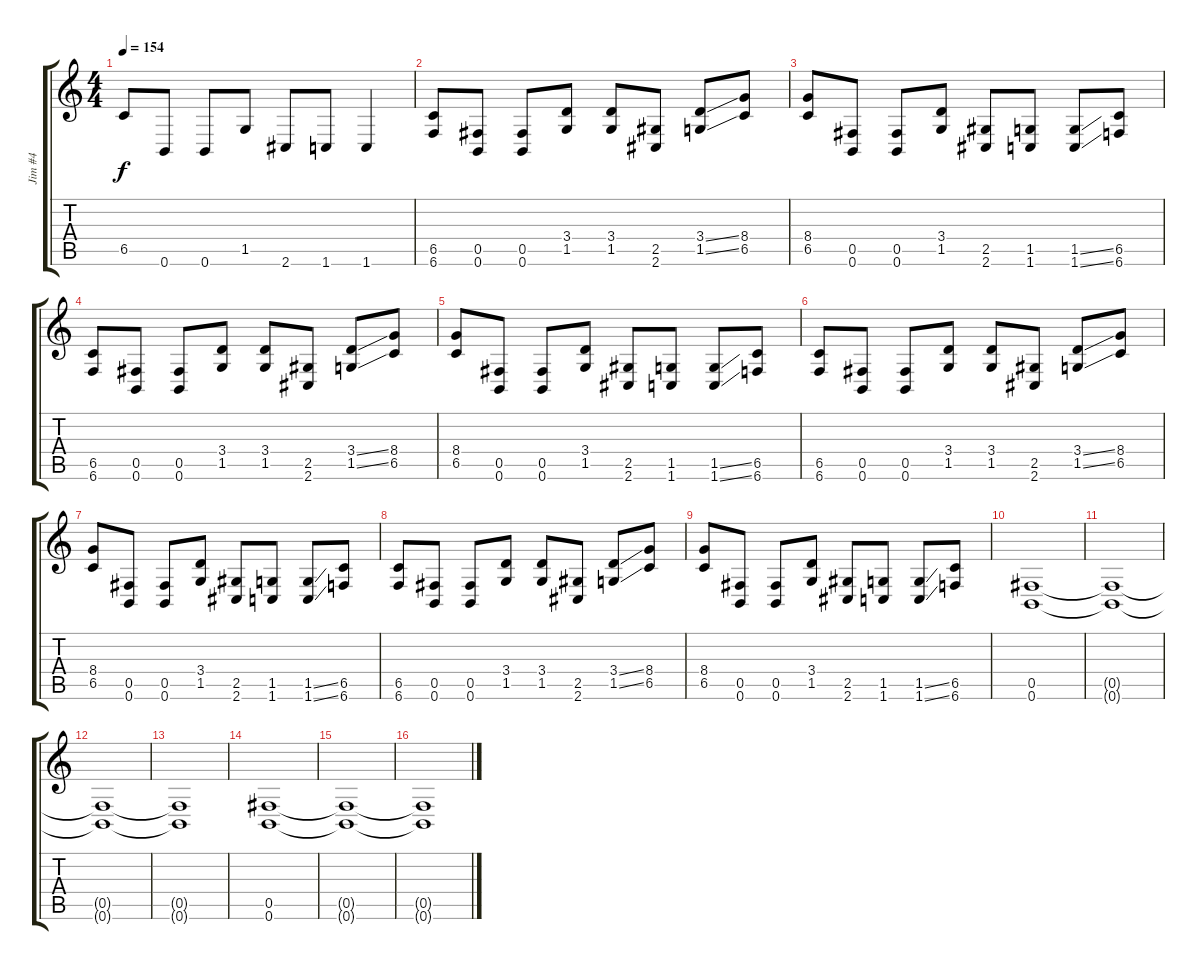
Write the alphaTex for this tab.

\track ("Jim #4" "Jim #4") {instrument distortionguitar}
\staff {score tabs}
\tuning (Db4 Ab3 E3 B2 Gb2 B1) {hide}
\ts (4 4)
\tempo 154
\clef g2
\ks c
6.5.8{dy f} 0.6.8 0.6.8 1.5.8 2.6.8 1.6.8 1.6.4 |
(6.5 6.6).8 (0.5 0.6).8 (0.5 0.6).8 (3.4 1.5).8 (3.4 1.5).8 (2.5 2.6).8 (3.4{ss} 1.5{ss}).8 (8.4 6.5).8 |
(8.4 6.5).8 (0.5 0.6).8 (0.5 0.6).8 (3.4 1.5).8 (2.5 2.6).8 (1.5 1.6).8 (1.5{ss} 1.6{ss}).8 (6.5 6.6).8 |
(6.5 6.6).8 (0.5 0.6).8 (0.5 0.6).8 (3.4 1.5).8 (3.4 1.5).8 (2.5 2.6).8 (3.4{ss} 1.5{ss}).8 (8.4 6.5).8 |
(8.4 6.5).8 (0.5 0.6).8 (0.5 0.6).8 (3.4 1.5).8 (2.5 2.6).8 (1.5 1.6).8 (1.5{ss} 1.6{ss}).8 (6.5 6.6).8 |
(6.5 6.6).8 (0.5 0.6).8 (0.5 0.6).8 (3.4 1.5).8 (3.4 1.5).8 (2.5 2.6).8 (3.4{ss} 1.5{ss}).8 (8.4 6.5).8 |
(8.4 6.5).8 (0.5 0.6).8 (0.5 0.6).8 (3.4 1.5).8 (2.5 2.6).8 (1.5 1.6).8 (1.5{ss} 1.6{ss}).8 (6.5 6.6).8 |
(6.5 6.6).8 (0.5 0.6).8 (0.5 0.6).8 (3.4 1.5).8 (3.4 1.5).8 (2.5 2.6).8 (3.4{ss} 1.5{ss}).8 (8.4 6.5).8 |
(8.4 6.5).8 (0.5 0.6).8 (0.5 0.6).8 (3.4 1.5).8 (2.5 2.6).8 (1.5 1.6).8 (1.5{ss} 1.6{ss}).8 (6.5 6.6).8 |
(0.5 0.6).1 |
(0.5{t} 0.6{t}).1 |
(0.5{t} 0.6{t}).1 |
(0.5{t} 0.6{t}).1 |
(0.5 0.6).1 |
(0.5{t} 0.6{t}).1 |
(0.5{t} 0.6{t}).1
